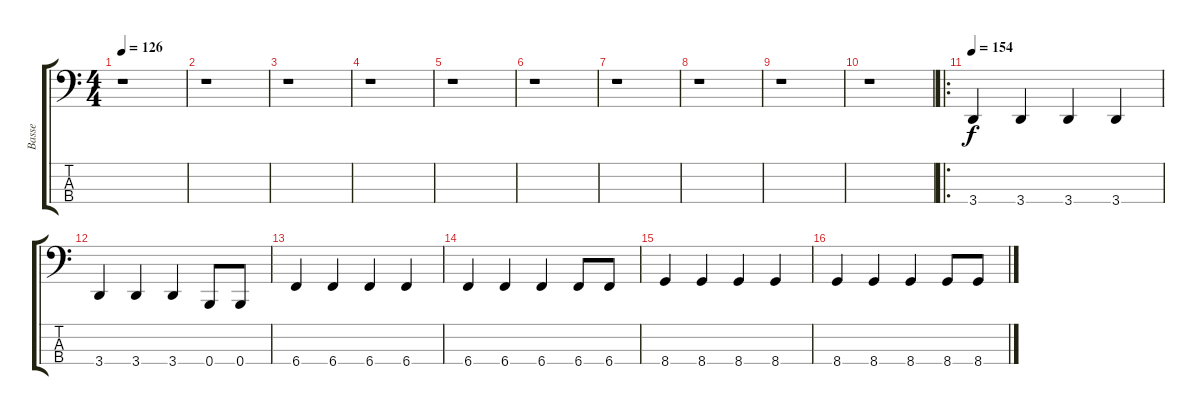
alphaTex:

\track ("Basse" "Basse") {instrument electricbassfinger}
\staff {score tabs}
\tuning (D2 A1 E1 B0) {hide}
\ts (4 4)
\tempo 126
\clef f4
\ks c
r.1{dy f} |
r.1 |
r.1 |
r.1 |
r.1 |
r.1 |
r.1 |
r.1 |
r.1 |
r.1 |
\ro
\tempo 154
3.4.4 3.4.4 3.4.4 3.4.4 |
3.4.4 3.4.4 3.4.4 0.4.8 0.4.8 |
6.4.4 6.4.4 6.4.4 6.4.4 |
6.4.4 6.4.4 6.4.4 6.4.8 6.4.8 |
8.4.4 8.4.4 8.4.4 8.4.4 |
8.4.4 8.4.4 8.4.4 8.4.8 8.4.8
